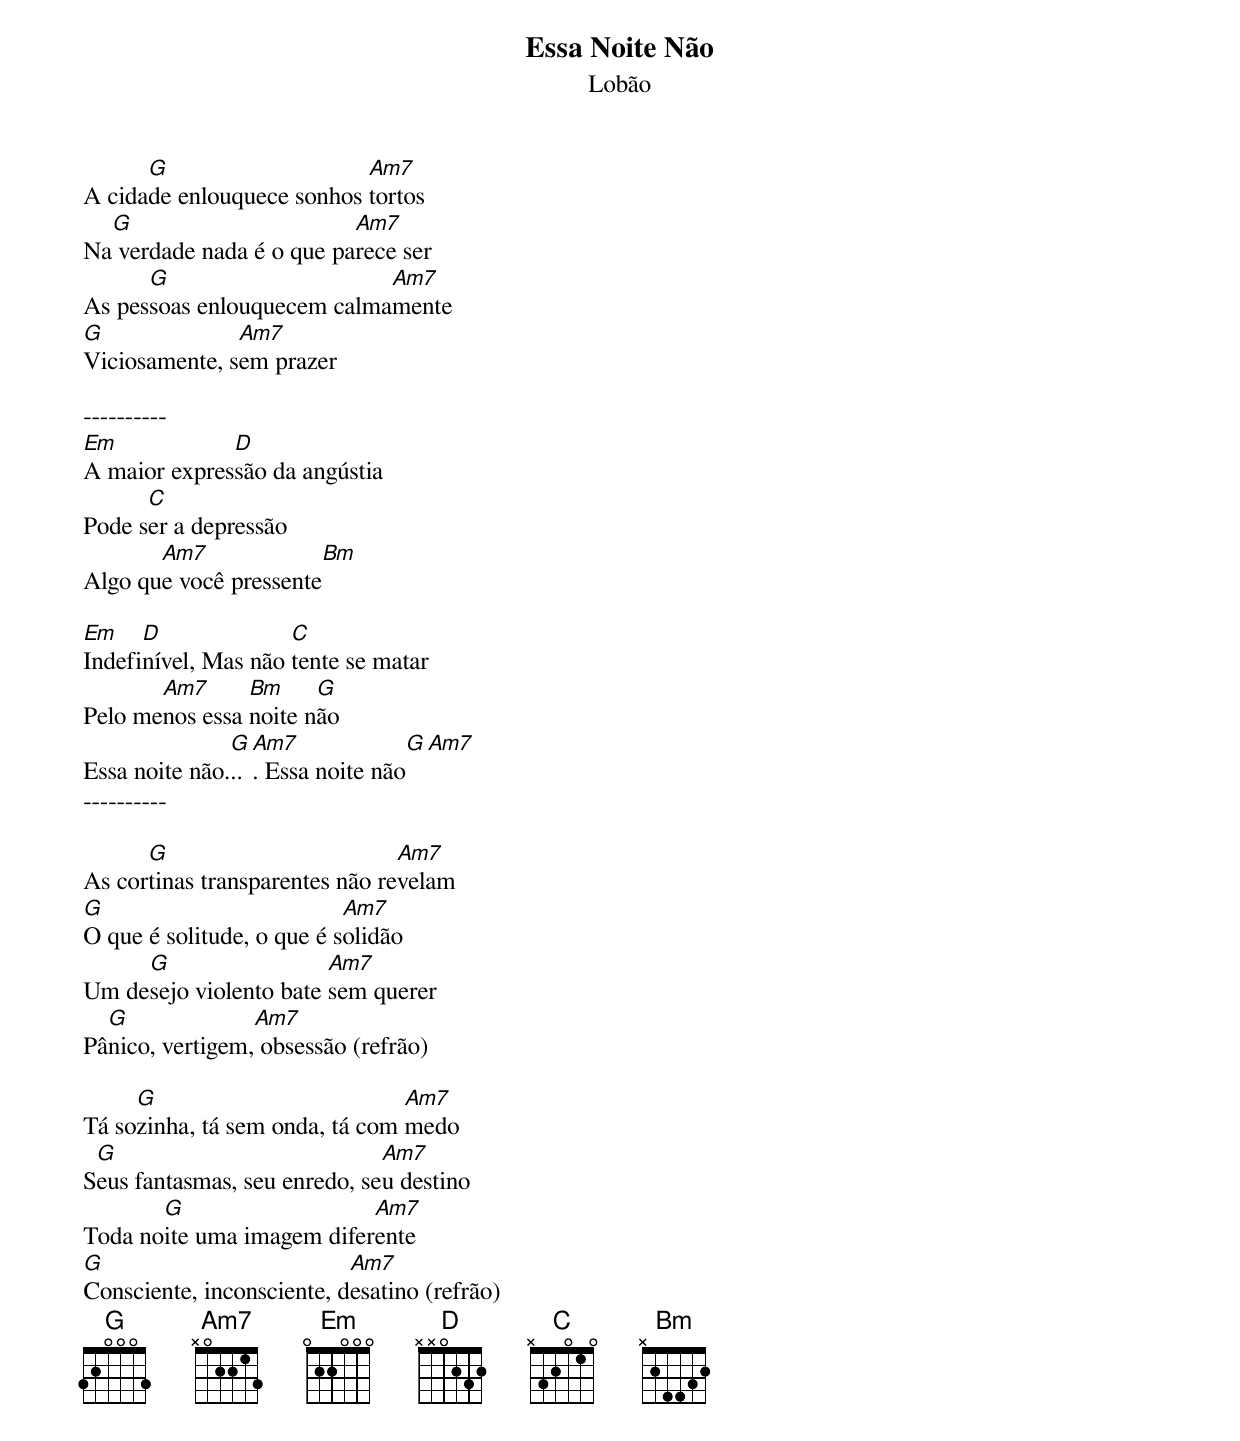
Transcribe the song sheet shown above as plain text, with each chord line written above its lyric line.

Essa Noite Não
Lobão

      G                    Am7
A cidade enlouquece sonhos tortos
  G                       Am7
Na verdade nada é o que parece ser
      G                     Am7
As pessoas enlouquecem calmamente
G              Am7
Viciosamente, sem prazer

----------
Em            D
A maior expressão da angústia
      C
Pode ser a depressão
       Am7              Bm
Algo que você pressente

Em    D              C
Indefinível, Mas não tente se matar
       Am7      Bm     G
Pelo menos essa noite não
               G Am7             G Am7
Essa noite não.... Essa noite não
----------

      G                         Am7
As cortinas transparentes não revelam
G                          Am7
O que é solitude, o que é solidão
     G                  Am7
Um desejo violento bate sem querer
  G              Am7
Pânico, vertigem, obsessão (refrão)

     G                          Am7
Tá sozinha, tá sem onda, tá com medo
 G                            Am7
Seus fantasmas, seu enredo, seu destino
       G                   Am7
Toda noite uma imagem diferente
G                          Am7
Consciente, inconsciente, desatino (refrão)
